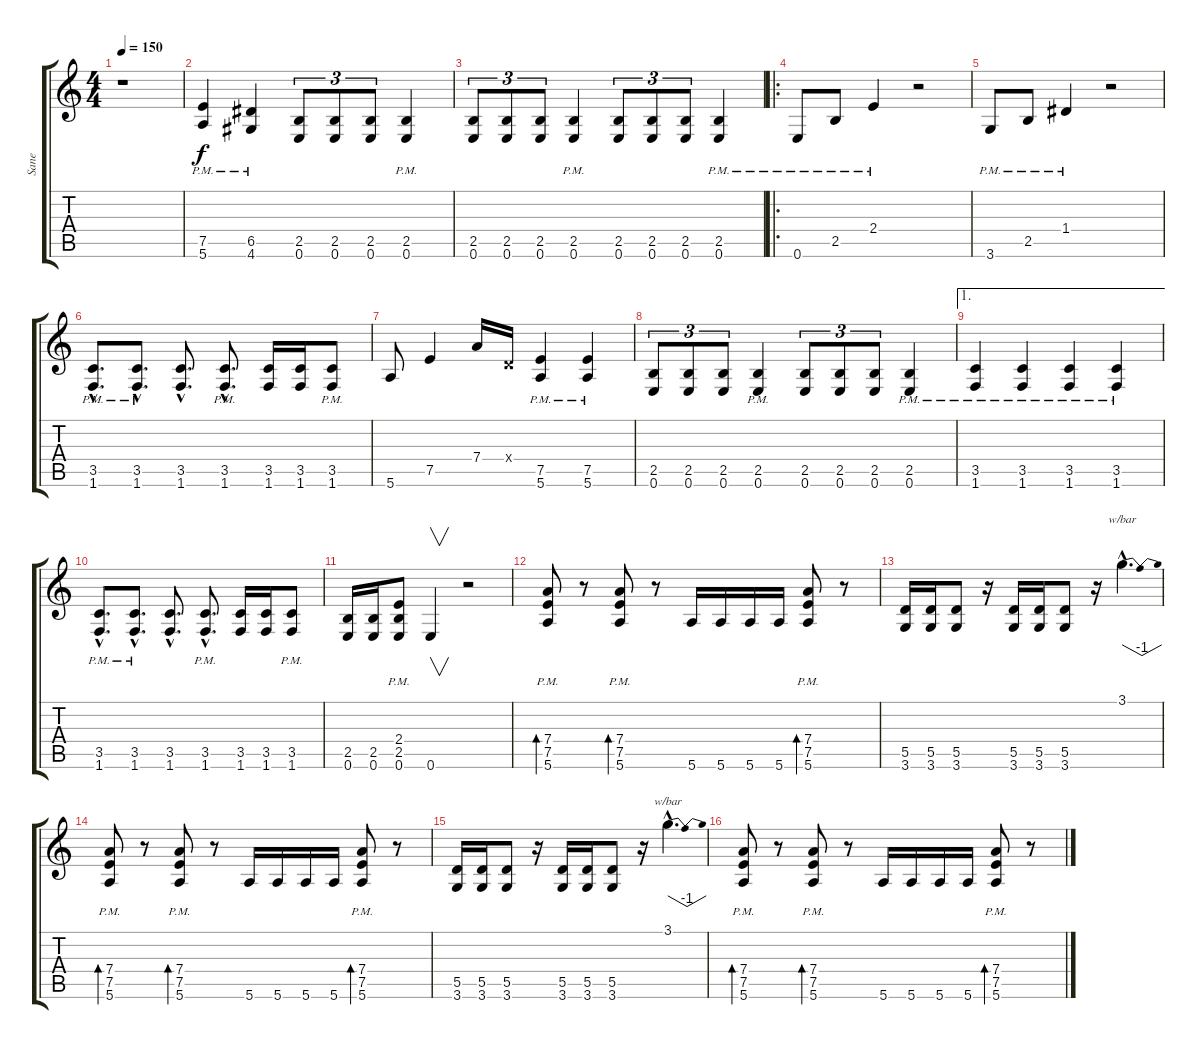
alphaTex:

\track ("Sane" "Sane") {instrument distortionguitar}
\staff {score tabs}
\tuning (E4 B3 G3 D3 A2 E2) {hide}
\ts (4 4)
\tempo 150
\clef g2
\ks c
r.1{txt "" dy f instrument distortionguitar} |
(7.5{pm} 5.6{pm}).4 (6.5{pm} 4.6{pm}).4 (2.5 0.6).8{tu (3 2)} (2.5 0.6).8{tu (3 2)} (2.5 0.6).8{tu (3 2)} (2.5{pm} 0.6{pm}).4 |
(2.5 0.6).8{tu (3 2)} (2.5 0.6).8{tu (3 2)} (2.5 0.6).8{tu (3 2)} (2.5{pm} 0.6{pm}).4 (2.5 0.6).8{tu (3 2)} (2.5 0.6).8{tu (3 2)} (2.5 0.6).8{tu (3 2)} (2.5{pm} 0.6{pm}).4 |
\ro
0.6{pm}.8 2.5{pm}.8 2.4{pm}.4 r.2 |
3.6{pm}.8 2.5{pm}.8 1.4{pm}.4 r.2 |
(3.5{hac pm} 1.6{hac pm}).8{d} (3.5{hac pm} 1.6{hac pm}).8{d} (3.5{hac} 1.6{hac}).8{d} (3.5{hac pm} 1.6{hac pm}).8{d} (3.5 1.6).16 (3.5 1.6).16 (3.5{pm} 1.6{pm}).8 |
5.6.8 7.5.4 7.4.16 0.4{x}.16 (7.5{pm} 5.6{pm}).4 (7.5{pm} 5.6{pm}).4 |
(2.5 0.6).8{tu (3 2)} (2.5 0.6).8{tu (3 2)} (2.5 0.6).8{tu (3 2)} (2.5{pm} 0.6{pm}).4 (2.5 0.6).8{tu (3 2)} (2.5 0.6).8{tu (3 2)} (2.5 0.6).8{tu (3 2)} (2.5{pm} 0.6{pm}).4 |
\ae 1
(3.5{pm} 1.6{pm}).4 (3.5{pm} 1.6{pm}).4 (3.5{pm} 1.6{pm}).4 (3.5{pm} 1.6{pm}).4 |
(3.5{hac pm} 1.6{hac pm}).8{d} (3.5{hac pm} 1.6{hac pm}).8{d} (3.5{hac} 1.6{hac}).8{d} (3.5{hac pm} 1.6{hac pm}).8{d} (3.5 1.6).16 (3.5 1.6).16 (3.5{pm} 1.6{pm}).8 |
(2.5 0.6).16 (2.5 0.6).16 (2.4{pm} 2.5{pm} 0.6{pm}).8 0.6.4{v} r.2 |
(7.4{pm} 7.5{pm} 5.6{pm}).8{bd 60} r.8 (7.4{pm} 7.5{pm} 5.6{pm}).8{bd 60} r.8 5.6.16 5.6.16 5.6.16 5.6.16 (7.4{pm} 7.5{pm} 5.6{pm}).8{bd 60} r.8 |
(5.5 3.6).16 (5.5 3.6).16 (5.5 3.6).8 r.16 (5.5 3.6).16 (5.5 3.6).16 (5.5 3.6).8 r.16 3.1{hac}.4{d tbe (dip default 0 0 30 -4 60 0)} |
(7.4{pm} 7.5{pm} 5.6{pm}).8{bd 60} r.8 (7.4{pm} 7.5{pm} 5.6{pm}).8{bd 60} r.8 5.6.16 5.6.16 5.6.16 5.6.16 (7.4{pm} 7.5{pm} 5.6{pm}).8{bd 60} r.8 |
(5.5 3.6).16 (5.5 3.6).16 (5.5 3.6).8 r.16 (5.5 3.6).16 (5.5 3.6).16 (5.5 3.6).8 r.16 3.1{hac}.4{d tbe (dip default 0 0 30 -4 60 0)} |
(7.4{pm} 7.5{pm} 5.6{pm}).8{bd 60} r.8 (7.4{pm} 7.5{pm} 5.6{pm}).8{bd 60} r.8 5.6.16 5.6.16 5.6.16 5.6.16 (7.4{pm} 7.5{pm} 5.6{pm}).8{bd 60} r.8
